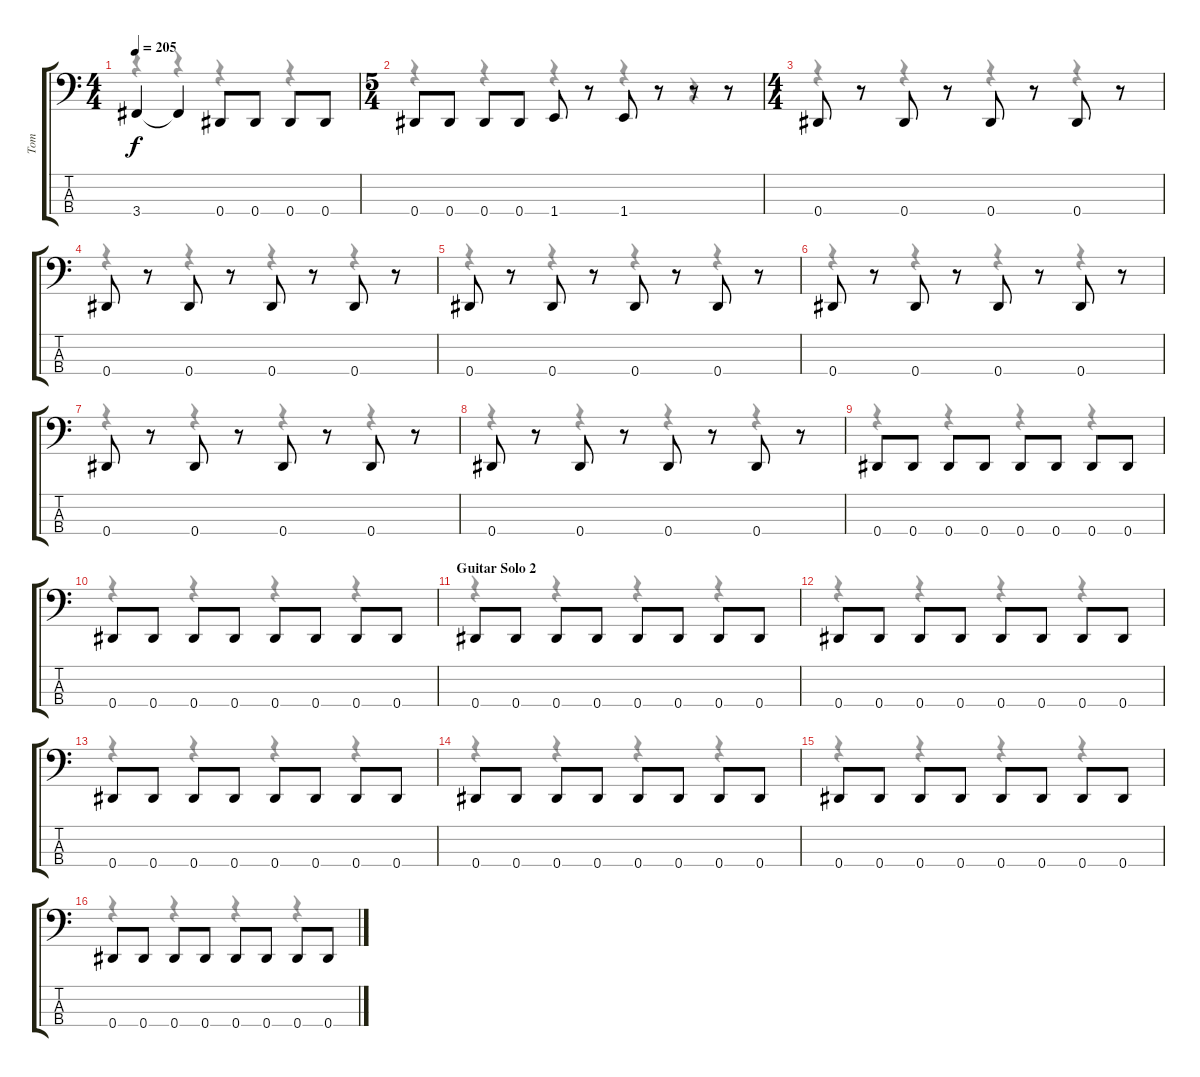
\track ("Tom" "Tom") {instrument electricbasspick}
\staff {score tabs}
\tuning (Gb2 Db2 Ab1 Eb1) {hide}
\voice
\ts (4 4)
\tempo 205
\clef f4
\ks c
3.4.4{dy f} 3.4{t}.4 0.4.8 0.4.8 0.4.8 0.4.8 |
\ts (5 4)
0.4.8 0.4.8 0.4.8 0.4.8 1.4.8 r.8 1.4.8 r.8 r.8 r.8 |
\ts (4 4)
0.4.8 r.8 0.4.8 r.8 0.4.8 r.8 0.4.8 r.8 |
0.4.8 r.8 0.4.8 r.8 0.4.8 r.8 0.4.8 r.8 |
0.4.8 r.8 0.4.8 r.8 0.4.8 r.8 0.4.8 r.8 |
0.4.8 r.8 0.4.8 r.8 0.4.8 r.8 0.4.8 r.8 |
0.4.8 r.8 0.4.8 r.8 0.4.8 r.8 0.4.8 r.8 |
0.4.8 r.8 0.4.8 r.8 0.4.8 r.8 0.4.8 r.8 |
0.4.8 0.4.8 0.4.8 0.4.8 0.4.8 0.4.8 0.4.8 0.4.8 |
0.4.8 0.4.8 0.4.8 0.4.8 0.4.8 0.4.8 0.4.8 0.4.8 |
\section ("" "Guitar Solo 2")
0.4.8 0.4.8 0.4.8 0.4.8 0.4.8 0.4.8 0.4.8 0.4.8 |
0.4.8 0.4.8 0.4.8 0.4.8 0.4.8 0.4.8 0.4.8 0.4.8 |
0.4.8 0.4.8 0.4.8 0.4.8 0.4.8 0.4.8 0.4.8 0.4.8 |
0.4.8 0.4.8 0.4.8 0.4.8 0.4.8 0.4.8 0.4.8 0.4.8 |
0.4.8 0.4.8 0.4.8 0.4.8 0.4.8 0.4.8 0.4.8 0.4.8 |
0.4.8 0.4.8 0.4.8 0.4.8 0.4.8 0.4.8 0.4.8 0.4.8
\voice
\clef f4
\ottava regular
\simile none
\ks c
r.4{dy f} r.4 r.4 r.4 |
r.4 r.4 r.4 r.4 r.4 |
r.4 r.4 r.4 r.4 |
r.4 r.4 r.4 r.4 |
r.4 r.4 r.4 r.4 |
r.4 r.4 r.4 r.4 |
r.4 r.4 r.4 r.4 |
r.4 r.4 r.4 r.4 |
r.4 r.4 r.4 r.4 |
r.4 r.4 r.4 r.4 |
r.4 r.4 r.4 r.4 |
r.4 r.4 r.4 r.4 |
r.4 r.4 r.4 r.4 |
r.4 r.4 r.4 r.4 |
r.4 r.4 r.4 r.4 |
r.4 r.4 r.4 r.4
